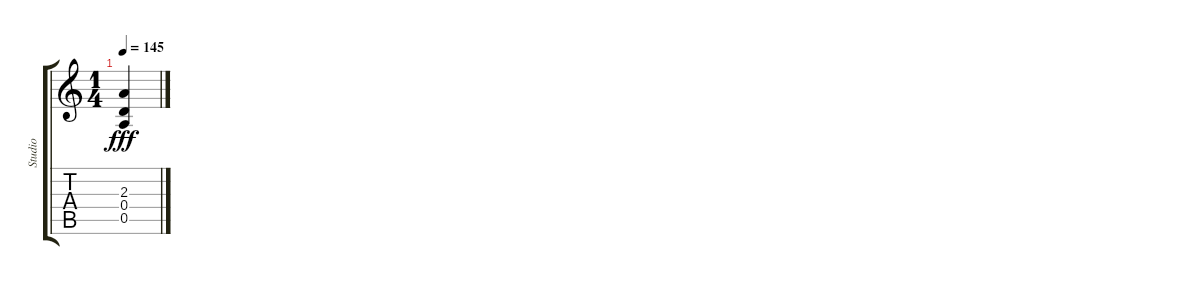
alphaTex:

\track ("Studio" "Studio") {instrument overdrivenguitar}
\staff {score tabs}
\tuning (E4 B3 G3 D3 A2 D2) {hide}
\ts (1 4)
\tempo 145
\clef g2
\ks c
(2.3 0.4 0.5).4{dy fff instrument gunshot}
